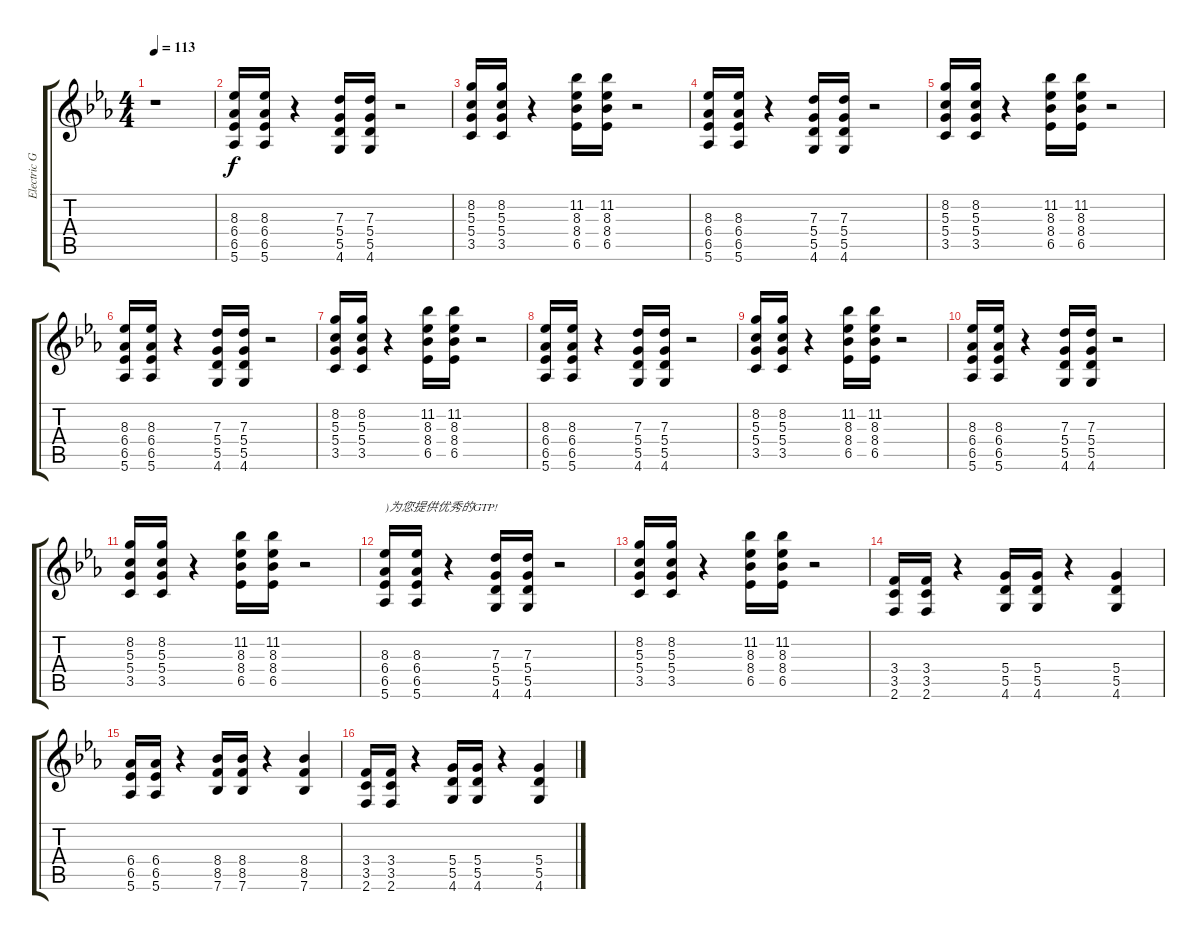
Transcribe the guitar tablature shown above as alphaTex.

\track ("Electric Guitar" "Electric G") {instrument distortionguitar}
\staff {score tabs}
\tuning (E4 B3 G3 D3 A2 Eb2) {hide}
\ts (4 4)
\tempo 113
\clef g2
\ks eb
r.1{dy f instrument distortionguitar} |
(8.3 6.4 6.5 5.6).16 (8.3 6.4 6.5 5.6).16 r.4 (7.3 5.4 5.5 4.6).16 (7.3 5.4 5.5 4.6).16 r.2 |
(8.2 5.3 5.4 3.5).16 (8.2 5.3 5.4 3.5).16 r.4 (11.2 8.3 8.4 6.5).16 (11.2 8.3 8.4 6.5).16 r.2 |
(8.3 6.4 6.5 5.6).16 (8.3 6.4 6.5 5.6).16 r.4 (7.3 5.4 5.5 4.6).16 (7.3 5.4 5.5 4.6).16 r.2 |
(8.2 5.3 5.4 3.5).16 (8.2 5.3 5.4 3.5).16 r.4 (11.2 8.3 8.4 6.5).16 (11.2 8.3 8.4 6.5).16 r.2 |
(8.3 6.4 6.5 5.6).16 (8.3 6.4 6.5 5.6).16 r.4 (7.3 5.4 5.5 4.6).16 (7.3 5.4 5.5 4.6).16 r.2 |
(8.2 5.3 5.4 3.5).16 (8.2 5.3 5.4 3.5).16 r.4 (11.2 8.3 8.4 6.5).16 (11.2 8.3 8.4 6.5).16 r.2 |
(8.3 6.4 6.5 5.6).16 (8.3 6.4 6.5 5.6).16 r.4 (7.3 5.4 5.5 4.6).16 (7.3 5.4 5.5 4.6).16 r.2 |
(8.2 5.3 5.4 3.5).16 (8.2 5.3 5.4 3.5).16 r.4 (11.2 8.3 8.4 6.5).16 (11.2 8.3 8.4 6.5).16 r.2 |
(8.3 6.4 6.5 5.6).16 (8.3 6.4 6.5 5.6).16 r.4 (7.3 5.4 5.5 4.6).16 (7.3 5.4 5.5 4.6).16 r.2 |
(8.2 5.3 5.4 3.5).16 (8.2 5.3 5.4 3.5).16 r.4 (11.2 8.3 8.4 6.5).16 (11.2 8.3 8.4 6.5).16 r.2 |
(8.3 6.4 6.5 5.6).16{txt ")为您提供优秀的GTP!"} (8.3 6.4 6.5 5.6).16 r.4 (7.3 5.4 5.5 4.6).16 (7.3 5.4 5.5 4.6).16 r.2 |
(8.2 5.3 5.4 3.5).16 (8.2 5.3 5.4 3.5).16 r.4 (11.2 8.3 8.4 6.5).16 (11.2 8.3 8.4 6.5).16 r.2 |
(3.4 3.5 2.6).16 (3.4 3.5 2.6).16 r.4 (5.4 5.5 4.6).16 (5.4 5.5 4.6).16 r.4 (5.4 5.5 4.6).4 |
(6.4 6.5 5.6).16 (6.4 6.5 5.6).16 r.4 (8.4 8.5 7.6).16 (8.4 8.5 7.6).16 r.4 (8.4 8.5 7.6).4 |
(3.4 3.5 2.6).16 (3.4 3.5 2.6).16 r.4 (5.4 5.5 4.6).16 (5.4 5.5 4.6).16 r.4 (5.4 5.5 4.6).4
